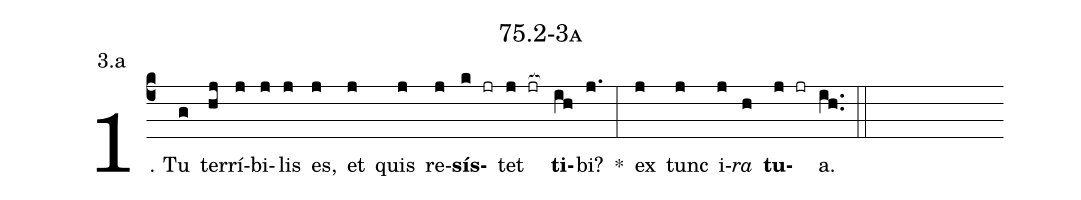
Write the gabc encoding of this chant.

name: 75.2-3a;
annotation: 3.a;
%%
(c4)1. Tu(g) ter(hj)rí(j)bi(j)lis(j) es,(j) et(j) quis(j) re(j)<b>sís</b>(k jr)tet(j jr[ocb:1{]) <b>ti</b>(ih[ocb:0}])bi?(j.) *(:) ex(j) tunc(j) i(j)<i>ra</i>(h) <b>tu</b>(j jr)a.(ih..) (::)


%E(j) u(j) o(j) u(h) a(j) e.(ih..) (::)
